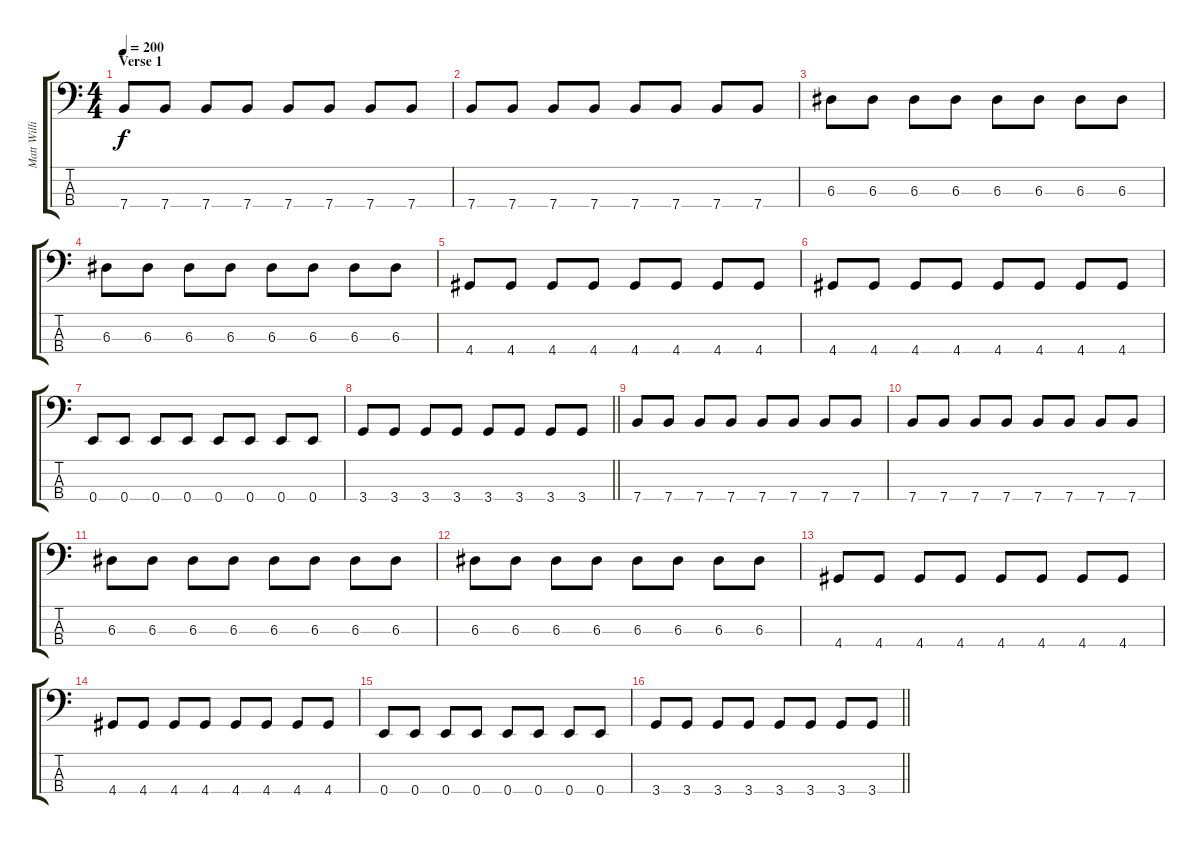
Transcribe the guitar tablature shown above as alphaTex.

\track ("Matt Willis" "Matt Willi") {instrument electricbasspick}
\staff {score tabs}
\tuning (G2 D2 A1 E1) {hide}
\ts (4 4)
\section ("" "Verse 1")
\tempo 200
\clef f4
\ks c
7.4.8{dy f} 7.4.8 7.4.8 7.4.8 7.4.8 7.4.8 7.4.8 7.4.8 |
7.4.8 7.4.8 7.4.8 7.4.8 7.4.8 7.4.8 7.4.8 7.4.8 |
6.3.8 6.3.8 6.3.8 6.3.8 6.3.8 6.3.8 6.3.8 6.3.8 |
6.3.8 6.3.8 6.3.8 6.3.8 6.3.8 6.3.8 6.3.8 6.3.8 |
4.4.8 4.4.8 4.4.8 4.4.8 4.4.8 4.4.8 4.4.8 4.4.8 |
4.4.8 4.4.8 4.4.8 4.4.8 4.4.8 4.4.8 4.4.8 4.4.8 |
0.4.8 0.4.8 0.4.8 0.4.8 0.4.8 0.4.8 0.4.8 0.4.8 |
\barLineRight lightlight
3.4.8 3.4.8 3.4.8 3.4.8 3.4.8 3.4.8 3.4.8 3.4.8 |
7.4.8 7.4.8 7.4.8 7.4.8 7.4.8 7.4.8 7.4.8 7.4.8 |
7.4.8 7.4.8 7.4.8 7.4.8 7.4.8 7.4.8 7.4.8 7.4.8 |
6.3.8 6.3.8 6.3.8 6.3.8 6.3.8 6.3.8 6.3.8 6.3.8 |
6.3.8 6.3.8 6.3.8 6.3.8 6.3.8 6.3.8 6.3.8 6.3.8 |
4.4.8 4.4.8 4.4.8 4.4.8 4.4.8 4.4.8 4.4.8 4.4.8 |
4.4.8 4.4.8 4.4.8 4.4.8 4.4.8 4.4.8 4.4.8 4.4.8 |
0.4.8 0.4.8 0.4.8 0.4.8 0.4.8 0.4.8 0.4.8 0.4.8 |
\barLineRight lightlight
3.4.8 3.4.8 3.4.8 3.4.8 3.4.8 3.4.8 3.4.8 3.4.8
